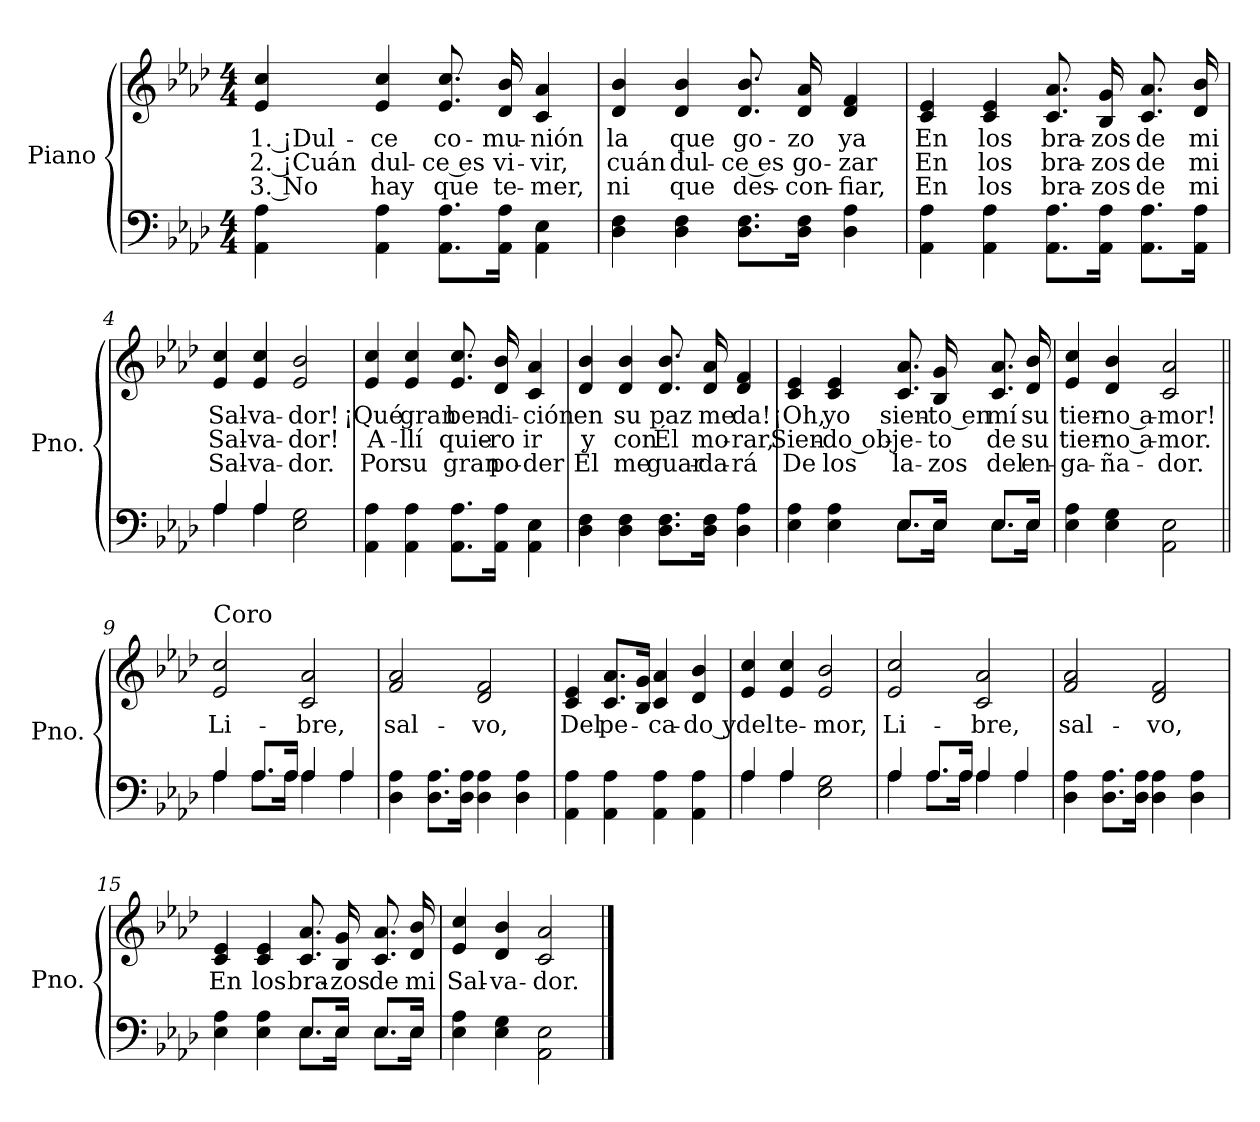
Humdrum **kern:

**kern	**kern	**text	**text	**text
*part1	*part1	*part1	*part1	*part1
*staff2	*staff1	*staff1	*staff1	*staff1
*I"Piano	*	*	*	*
*I'Pno.	*	*	*	*
*stria5	*stria5	*	*	*
*clefF4	*clefG2	*	*	*
*k[b-e-a-d-]	*k[b-e-a-d-]	*	*	*
*M4/4	*M4/4	*	*	*
=1	=1	=1	=1	=1
!	!	!LO:LY:b	!LO:LY:b	!LO:LY:b
4AA-\ 4A-\	4e-/ 4cc/	1. ¡Dul-	2. ¡Cuán	3. No
!	!	!LO:LY:b	!LO:LY:b	!LO:LY:b
4AA-\ 4A-\	4e-/ 4cc/	-ce	dul-	hay
!	!	!LO:LY:b	!LO:LY:b	!LO:LY:b
8.AA-\ 8.A-\L	8.e-/ 8.cc/	co-	-ce es	que
!	!	!LO:LY:b	!LO:LY:b	!LO:LY:b
16AA-\ 16A-\Jk	16d-/ 16b-/	-mu-	vi-	te-
!	!	!LO:LY:b	!LO:LY:b	!LO:LY:b
4AA-\ 4E-\	4c/ 4a-/	-nión	-vir,	-mer,
=2	=2	=2	=2	=2
!	!	!LO:LY:b	!LO:LY:b	!LO:LY:b
4D-\ 4F\	4d-/ 4b-/	la	cuán	ni
!	!	!LO:LY:b	!LO:LY:b	!LO:LY:b
4D-\ 4F\	4d-/ 4b-/	que	dul-	que
!	!	!LO:LY:b	!LO:LY:b	!LO:LY:b
8.D-\ 8.F\L	8.d-/ 8.b-/	go-	-ce es	des-
!	!	!LO:LY:b	!LO:LY:b	!LO:LY:b
16D-\ 16F\Jk	16d-/ 16a-/	-zo	go-	-con-
!	!	!LO:LY:b	!LO:LY:b	!LO:LY:b
4D-\ 4A-\	4d-/ 4f/	ya	-zar	-fiar,
=3	=3	=3	=3	=3
!	!	!LO:LY:b	!LO:LY:b	!LO:LY:b
4AA-\ 4A-\	4c/ 4e-/	En	En	En
!	!	!LO:LY:b	!LO:LY:b	!LO:LY:b
4AA-\ 4A-\	4c/ 4e-/	los	los	los
!	!	!LO:LY:b	!LO:LY:b	!LO:LY:b
8.AA-\ 8.A-\L	8.c/ 8.a-/	bra-	bra-	bra-
!	!	!LO:LY:b	!LO:LY:b	!LO:LY:b
16AA-\ 16A-\Jk	16B-/ 16g/	-zos	-zos	-zos
!	!	!LO:LY:b	!LO:LY:b	!LO:LY:b
8.AA-\ 8.A-\L	8.c/ 8.a-/	de	de	de
!	!	!LO:LY:b	!LO:LY:b	!LO:LY:b
16AA-\ 16A-\Jk	16d-/ 16b-/	mi	mi	mi
=4	=4	=4	=4	=4
*^	*	*	*	*
!	!	!	!LO:LY:b	!LO:LY:b	!LO:LY:b
4A-/	4A-\	4e-/ 4cc/	Sal-	Sal-	Sal-
!	!	!	!LO:LY:b	!LO:LY:b	!LO:LY:b
4A-/	4A-\	4e-/ 4cc/	-va-	-va-	-va-
!	!	!	!LO:LY:b	!LO:LY:b	!LO:LY:b
2E-\ 2G\	2ryy	2e-/ 2b-/	-dor!	-dor!	-dor.
!!LO:LB:g=z
=5	=5	=5	=5	=5	=5
!	!	!	!LO:LY:b	!LO:LY:b	!LO:LY:b
*v	*v	*	*	*	*
4AA-\ 4A-\	4e-/ 4cc/	¡Qué	A-	Por
!	!	!LO:LY:b	!LO:LY:b	!LO:LY:b
4AA-\ 4A-\	4e-/ 4cc/	gran	-llí	su
!	!	!LO:LY:b	!LO:LY:b	!LO:LY:b
8.AA-\ 8.A-\L	8.e-/ 8.cc/	ben-	quie-	gran
!	!	!LO:LY:b	!LO:LY:b	!LO:LY:b
16AA-\ 16A-\Jk	16d-/ 16b-/	-di-	-ro	po-
!	!	!LO:LY:b	!LO:LY:b	!LO:LY:b
4AA-\ 4E-\	4c/ 4a-/	-ción	ir	-der
=6	=6	=6	=6	=6
!	!	!LO:LY:b	!LO:LY:b	!LO:LY:b
4D-\ 4F\	4d-/ 4b-/	en	y	Él
!	!	!LO:LY:b	!LO:LY:b	!LO:LY:b
4D-\ 4F\	4d-/ 4b-/	su	con	me
!	!	!LO:LY:b	!LO:LY:b	!LO:LY:b
8.D-\ 8.F\L	8.d-/ 8.b-/	paz	Él	guar-
!	!	!LO:LY:b	!LO:LY:b	!LO:LY:b
16D-\ 16F\Jk	16d-/ 16a-/	me	mo-	-da-
!	!	!LO:LY:b	!LO:LY:b	!LO:LY:b
4D-\ 4A-\	4d-/ 4f/	da!	-rar,	-rá
=7	=7	=7	=7	=7
*^	*	*	*	*
!	!	!	!LO:LY:b	!LO:LY:b	!LO:LY:b
4E-\ 4A-\	2ryy	4c/ 4e-/	¡Oh,	Sien-	De
!	!	!	!LO:LY:b	!LO:LY:b	!LO:LY:b
4E-\ 4A-\	.	4c/ 4e-/	yo	-do ob-	los
!	!	!	!LO:LY:b	!LO:LY:b	!LO:LY:b
8.E-/L	8.E-\L	8.c/ 8.a-/	sien-	-je-	la-
!	!	!	!LO:LY:b	!LO:LY:b	!LO:LY:b
16E-/Jk	16E-\Jk	16B-/ 16g/	-to en	-to	-zos
!	!	!	!LO:LY:b	!LO:LY:b	!LO:LY:b
8.E-/L	8.E-\L	8.c/ 8.a-/	mí	de	del
!	!	!	!LO:LY:b	!LO:LY:b	!LO:LY:b
16E-/Jk	16E-\Jk	16d-/ 16b-/	su	su	en-
=8	=8	=8	=8	=8	=8
!	!	!	!LO:LY:b	!LO:LY:b	!LO:LY:b
*v	*v	*	*	*	*
4E-\ 4A-\	4e-/ 4cc/	tier-	tier-	-ga-
!	!	!LO:LY:b	!LO:LY:b	!LO:LY:b
4E-\ 4G\	4d-/ 4b-/	-no a-	-no a-	-ña-
!	!	!LO:LY:b	!LO:LY:b	!LO:LY:b
2AA-\ 2E-\	2c/ 2a-/	-mor!	-mor.	-dor.
!!LO:LB:g=z
=9||	=9||	=9||	=9||	=9||
*^	*	*	*	*
!	!	!LO:TX:a:t=Coro	!	!	!
!	!	!	!LO:LY:b	!	!
4A-/	4A-\	2e-/ 2cc/	Li-	.	.
8.A-/L	8.A-\L	.	.	.	.
16A-/Jk	16A-\Jk	.	.	.	.
!	!	!	!LO:LY:b	!	!
4A-/	4A-\	2c/ 2a-/	-bre,	.	.
4A-/	4A-\	.	.	.	.
=10	=10	=10	=10	=10	=10
!	!	!	!LO:LY:b	!	!
*v	*v	*	*	*	*
4D-\ 4A-\	2f/ 2a-/	sal-	.	.
8.D-\ 8.A-\L	.	.	.	.
16D-\ 16A-\Jk	.	.	.	.
!	!	!LO:LY:b	!	!
4D-\ 4A-\	2d-/ 2f/	-vo,	.	.
4D-\ 4A-\	.	.	.	.
=11	=11	=11	=11	=11
!	!	!LO:LY:b	!	!
4AA-\ 4A-\	4c/ 4e-/	Del	.	.
!	!	!LO:LY:b	!	!
4AA-\ 4A-\	8.c/ 8.a-/L	pe-	.	.
.	16B-/ 16g/Jk	.	.	.
!	!	!LO:LY:b	!	!
4AA-\ 4A-\	4c/ 4a-/	-ca-	.	.
!	!	!LO:LY:b	!	!
4AA-\ 4A-\	4d-/ 4b-/	-do y	.	.
=12	=12	=12	=12	=12
*^	*	*	*	*
!	!	!	!LO:LY:b	!	!
4A-/	4A-\	4e-/ 4cc/	del	.	.
!	!	!	!LO:LY:b	!	!
4A-/	4A-\	4e-/ 4cc/	te-	.	.
!	!	!	!LO:LY:b	!	!
2E-\ 2G\	2ryy	2e-/ 2b-/	-mor,	.	.
!!LO:LB:g=z
=13	=13	=13	=13	=13	=13
!	!	!	!LO:LY:b	!	!
4A-/	4A-\	2e-/ 2cc/	Li-	.	.
8.A-/L	8.A-\L	.	.	.	.
16A-/Jk	16A-\Jk	.	.	.	.
!	!	!	!LO:LY:b	!	!
4A-/	4A-\	2c/ 2a-/	-bre,	.	.
4A-/	4A-\	.	.	.	.
=14	=14	=14	=14	=14	=14
!	!	!	!LO:LY:b	!	!
*v	*v	*	*	*	*
4D-\ 4A-\	2f/ 2a-/	sal-	.	.
8.D-\ 8.A-\L	.	.	.	.
16D-\ 16A-\Jk	.	.	.	.
!	!	!LO:LY:b	!	!
4D-\ 4A-\	2d-/ 2f/	-vo,	.	.
4D-\ 4A-\	.	.	.	.
=15	=15	=15	=15	=15
*^	*	*	*	*
!	!	!	!LO:LY:b	!	!
4E-\ 4A-\	2ryy	4c/ 4e-/	En	.	.
!	!	!	!LO:LY:b	!	!
4E-\ 4A-\	.	4c/ 4e-/	los	.	.
!	!	!	!LO:LY:b	!	!
8.E-/L	8.E-\L	8.c/ 8.a-/	bra-	.	.
!	!	!	!LO:LY:b	!	!
16E-/Jk	16E-\Jk	16B-/ 16g/	-zos	.	.
!	!	!	!LO:LY:b	!	!
8.E-/L	8.E-\L	8.c/ 8.a-/	de	.	.
!	!	!	!LO:LY:b	!	!
16E-/Jk	16E-\Jk	16d-/ 16b-/	mi	.	.
=16	=16	=16	=16	=16	=16
!	!	!	!LO:LY:b	!	!
*v	*v	*	*	*	*
4E-\ 4A-\	4e-/ 4cc/	Sal-	.	.
!	!	!LO:LY:b	!	!
4E-\ 4G\	4d-/ 4b-/	-va-	.	.
!	!	!LO:LY:b	!	!
2AA-\ 2E-\	2c/ 2a-/	-dor.	.	.
==	==	==	==	==
*-	*-	*-	*-	*-
